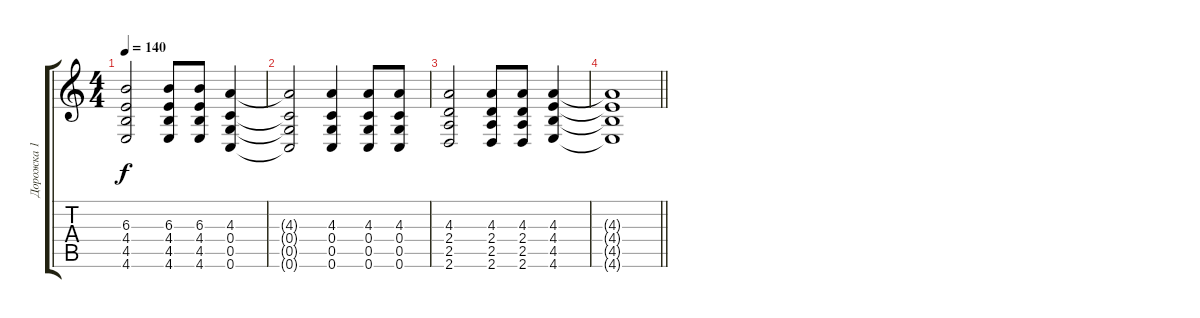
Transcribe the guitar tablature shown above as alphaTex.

\track ("Дорожка 1" "Дорожка 1") {instrument distortionguitar}
\staff {score tabs}
\tuning (D4 A3 F3 C3 G2 C2) {hide}
\ts (4 4)
\tempo 140
\clef g2
\ks c
(6.3 4.4 4.5 4.6).2{dy f} (6.3 4.4 4.5 4.6).8 (6.3 4.4 4.5 4.6).8 (4.3 0.4 0.5 0.6).4 |
(4.3{t} 0.4{t} 0.5{t} 0.6{t}).2 (4.3 0.4 0.5 0.6).4 (4.3 0.4 0.5 0.6).8 (4.3 0.4 0.5 0.6).8 |
(4.3 2.4 2.5 2.6).2 (4.3 2.4 2.5 2.6).8 (4.3 2.4 2.5 2.6).8 (4.3 4.4 4.5 4.6).4 |
\barLineRight lightlight
(4.3{t} 4.4{t} 4.5{t} 4.6{t}).1
